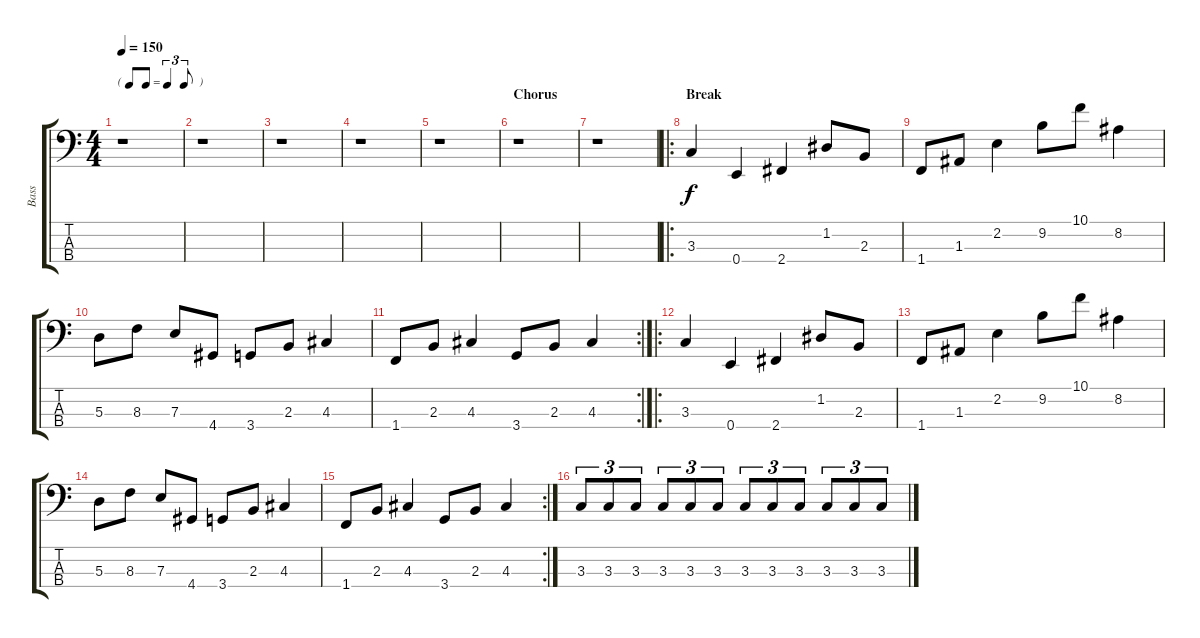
\track ("Bass" "Bass") {instrument electricbassfinger}
\staff {score tabs}
\tuning (G2 D2 A1 E1) {hide}
\ts (4 4)
\tf triplet8th
\tempo 150
\clef f4
\ks c
r.1{dy f} |
r.1 |
r.1 |
r.1 |
r.1 |
\section ("" "Chorus")
r.1 |
r.1 |
\ro
\section ("" "Break")
3.3.4{instrument electricbassfinger} 0.4.4 2.4.4 1.2.8 2.3.8 |
1.4.8 1.3.8 2.2.4 9.2.8 10.1.8 8.2.4 |
5.3.8 8.3.8 7.3.8 4.4.8 3.4.8 2.3.8 4.3.4 |
\rc 2
1.4.8 2.3.8 4.3.4 3.4.8 2.3.8 4.3.4 |
\ro
3.3.4 0.4.4 2.4.4 1.2.8 2.3.8 |
1.4.8 1.3.8 2.2.4 9.2.8 10.1.8 8.2.4 |
5.3.8 8.3.8 7.3.8 4.4.8 3.4.8 2.3.8 4.3.4 |
\rc 2
1.4.8 2.3.8 4.3.4 3.4.8 2.3.8 4.3.4 |
3.3.8{tu (3 2)} 3.3.8{tu (3 2)} 3.3.8{tu (3 2)} 3.3.8{tu (3 2)} 3.3.8{tu (3 2)} 3.3.8{tu (3 2)} 3.3.8{tu (3 2)} 3.3.8{tu (3 2)} 3.3.8{tu (3 2)} 3.3.8{tu (3 2)} 3.3.8{tu (3 2)} 3.3.8{tu (3 2)}
